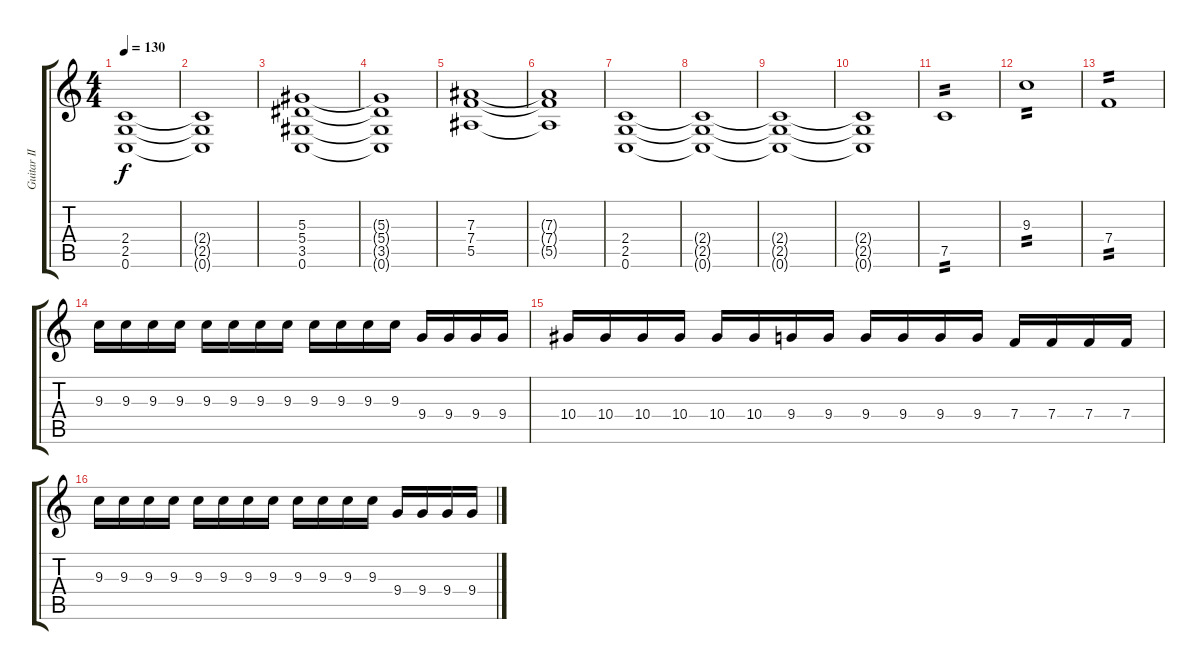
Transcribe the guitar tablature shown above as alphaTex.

\track ("Guitar II" "Guitar II") {instrument distortionguitar}
\staff {score tabs}
\tuning (C4 G3 Eb3 Bb2 F2 C2) {hide}
\ts (4 4)
\tempo 130
\clef g2
\ks c
(2.4{t} 2.5{t} 0.6{t}).1{dy f} |
(2.4{t} 2.5{t} 0.6{t}).1 |
(5.3 5.4 3.5 0.6).1 |
(5.3{t} 5.4{t} 3.5{t} 0.6{t}).1 |
(7.3 7.4 5.5).1 |
(7.3{t} 7.4{t} 5.5{t}).1 |
(2.4 2.5 0.6).1 |
(2.4{t} 2.5{t} 0.6{t}).1 |
(2.4{t} 2.5{t} 0.6{t}).1 |
(2.4{t} 2.5{t} 0.6{t}).1 |
7.5.1{tp 2 instrument overdrivenguitar} |
9.3.1{tp 2 volume 16 balance 3} |
7.4.1{tp 2} |
9.3.16 9.3.16 9.3.16 9.3.16 9.3.16 9.3.16 9.3.16 9.3.16 9.3.16 9.3.16 9.3.16 9.3.16 9.4.16 9.4.16 9.4.16 9.4.16 |
10.4.16 10.4.16 10.4.16 10.4.16 10.4.16 10.4.16 9.4.16 9.4.16 9.4.16 9.4.16 9.4.16 9.4.16 7.4.16 7.4.16 7.4.16 7.4.16 |
9.3.16 9.3.16 9.3.16 9.3.16 9.3.16 9.3.16 9.3.16 9.3.16 9.3.16 9.3.16 9.3.16 9.3.16 9.4.16 9.4.16 9.4.16 9.4.16
